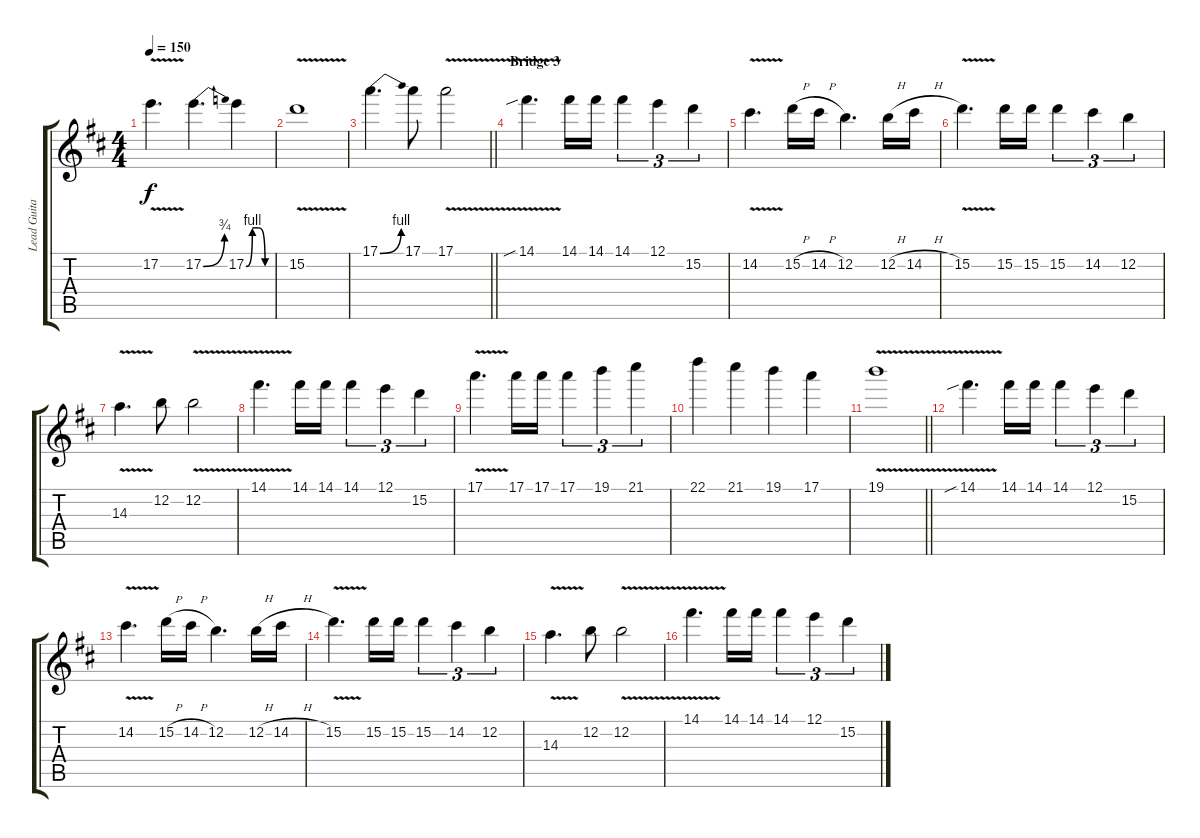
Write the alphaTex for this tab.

\track ("Lead Guitar: Mikael Bakajev" "Lead Guita") {instrument overdrivenguitar}
\staff {score tabs}
\tuning (E4 B3 G3 D3 A2 E2) {hide}
\ts (4 4)
\tempo 150
\clef g2
\ks d
17.2{v}.4{d dy f} 17.2{be (bend 0 0 60 3)}.4{d} 17.2{be (custom 0 0 15 4 30 4 45 0 60 0)}.4 |
15.2{v}.1 |
\barLineRight lightlight
17.1{be (bend 0 0 60 4)}.4{d} 17.1.8 17.1{v}.2 |
\section ("" "Bridge 3")
14.1{v sib}.4{d} 14.1.16 14.1.16 14.1.4{tu (3 2)} 12.1.4{tu (3 2)} 15.2.4{tu (3 2)} |
14.2{v}.4{d} 15.2{h}.16 14.2{h}.16 12.2.4{d} 12.2{h}.16 14.2{h}.16 |
15.2{v}.4{d} 15.2.16 15.2.16 15.2.4{tu (3 2)} 14.2.4{tu (3 2)} 12.2.4{tu (3 2)} |
14.3{v}.4{d} 12.2.8 12.2{v}.2 |
14.1{v}.4{d} 14.1.16 14.1.16 14.1.4{tu (3 2)} 12.1.4{tu (3 2)} 15.2.4{tu (3 2)} |
17.1{v}.4{d} 17.1.16 17.1.16 17.1.4{tu (3 2)} 19.1.4{tu (3 2)} 21.1.4{tu (3 2)} |
22.1.4 21.1.4 19.1.4 17.1.4 |
\barLineRight lightlight
19.1{v}.1 |
14.1{v sib}.4{d} 14.1.16 14.1.16 14.1.4{tu (3 2)} 12.1.4{tu (3 2)} 15.2.4{tu (3 2)} |
14.2{v}.4{d} 15.2{h}.16 14.2{h}.16 12.2.4{d} 12.2{h}.16 14.2{h}.16 |
15.2{v}.4{d} 15.2.16 15.2.16 15.2.4{tu (3 2)} 14.2.4{tu (3 2)} 12.2.4{tu (3 2)} |
14.3{v}.4{d} 12.2.8 12.2{v}.2 |
14.1{v}.4{d} 14.1.16 14.1.16 14.1.4{tu (3 2)} 12.1.4{tu (3 2)} 15.2.4{tu (3 2)}
